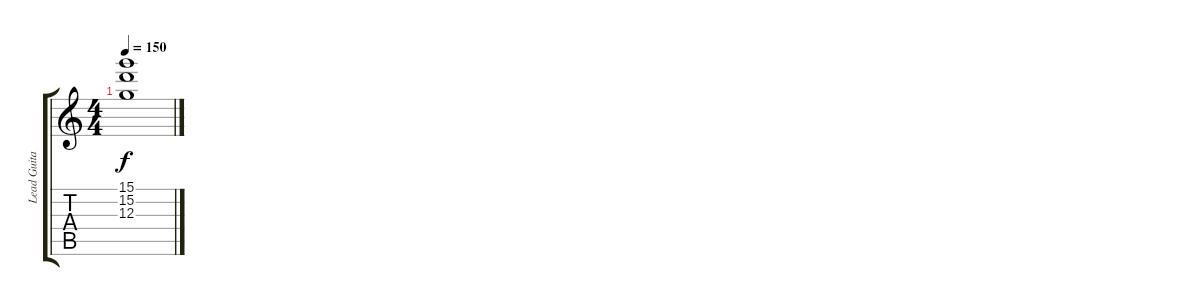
\track ("Lead Guitar" "Lead Guita") {instrument electricguitarmuted}
\staff {score tabs}
\tuning (E4 B3 G3 D3 A2 E2) {hide}
\ts (4 4)
\tempo 150
\clef g2
\ks c
(15.1 15.2 12.3).1{dy f}
